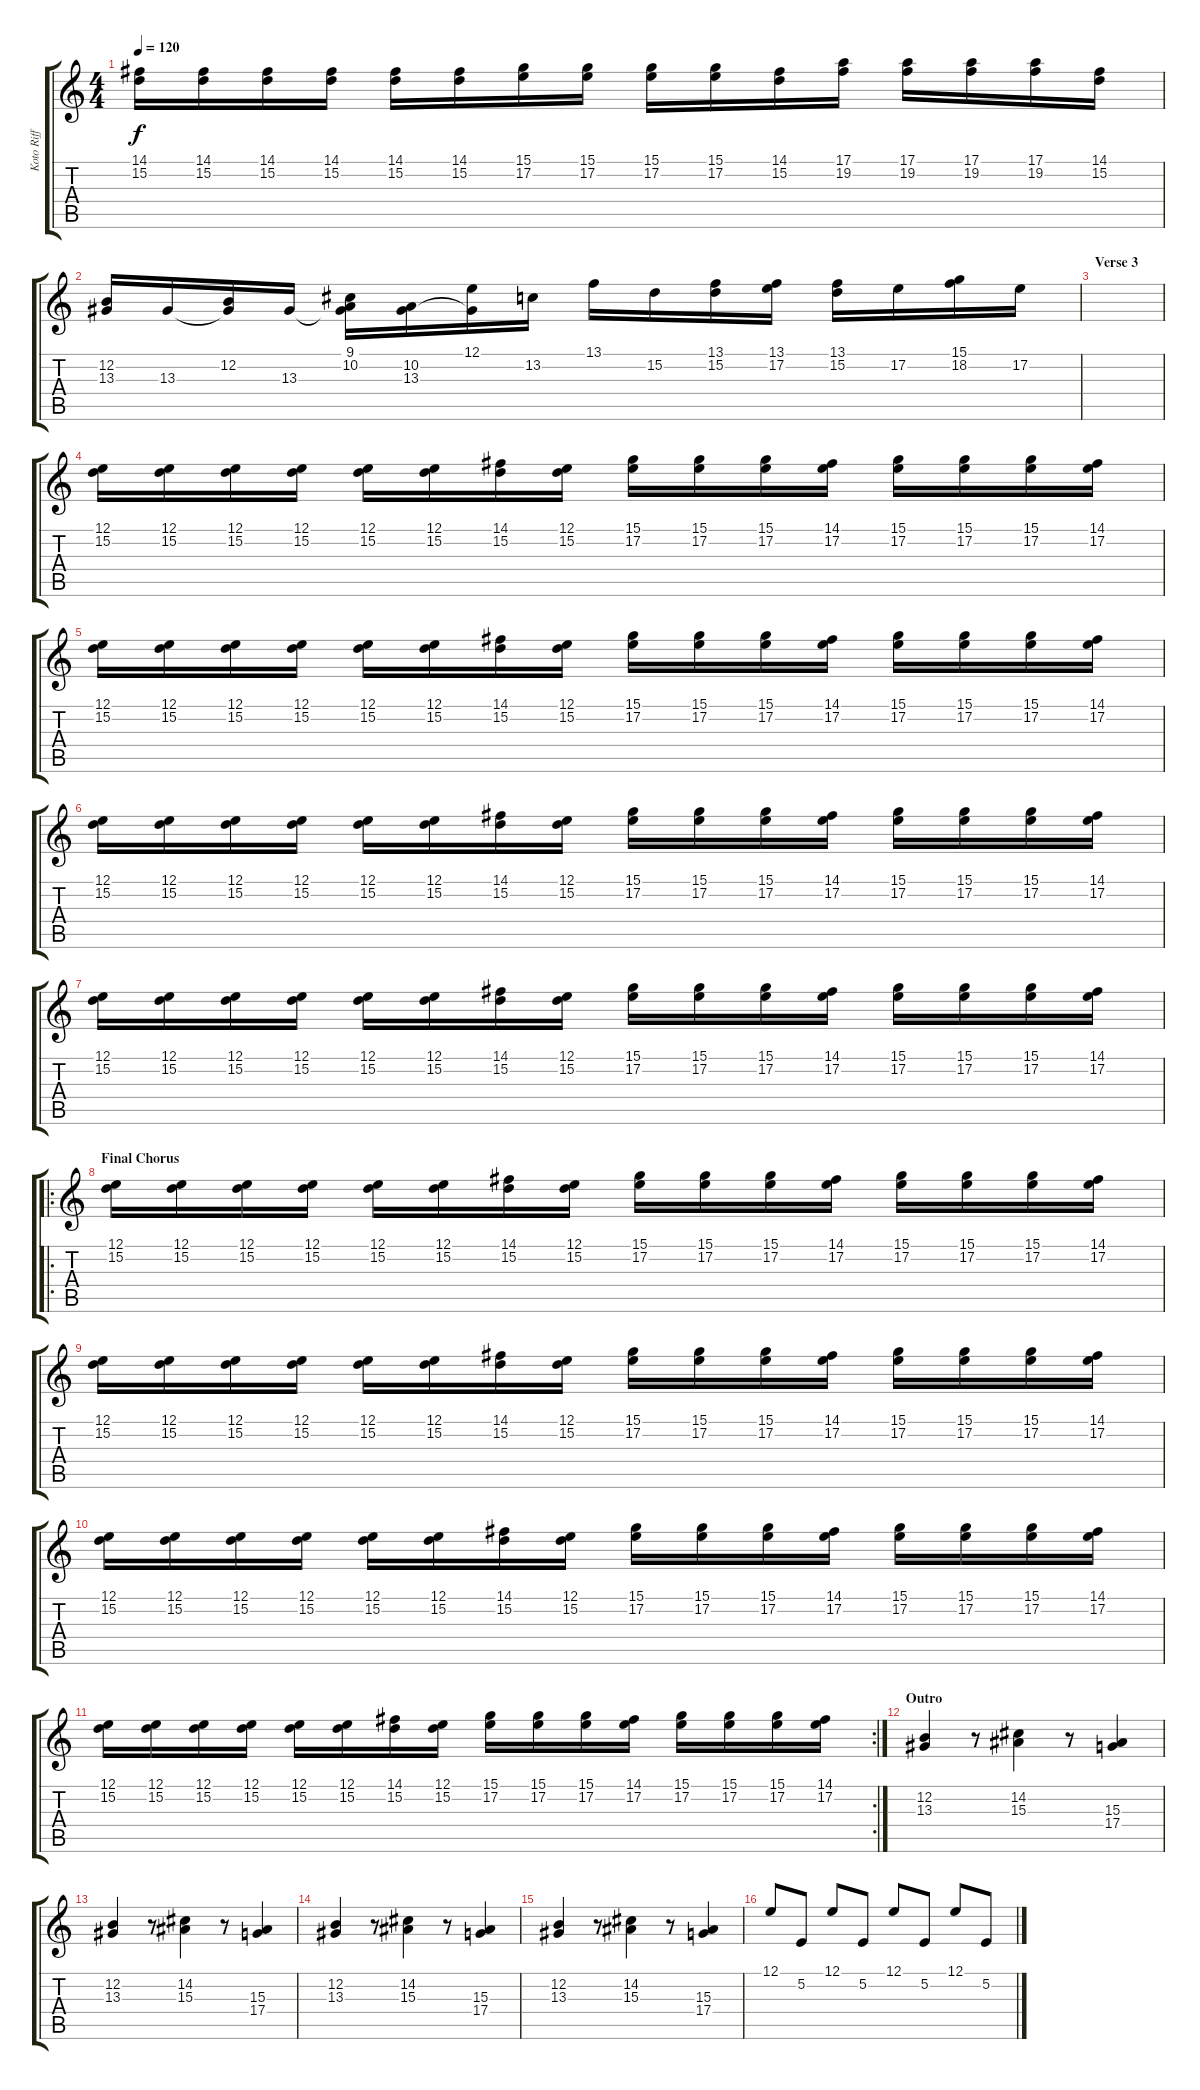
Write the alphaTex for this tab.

\track ("Koto Riff" "Koto Riff") {instrument koto}
\staff {score tabs}
\tuning (E4 B3 G3 D3 A2 E2) {hide}
\ts (4 4)
\tempo 120
\clef g2
\ks c
(14.1 15.2).16{dy f} (14.1 15.2).16 (14.1 15.2).16 (14.1 15.2).16 (14.1 15.2).16 (14.1 15.2).16 (15.1 17.2).16 (15.1 17.2).16 (15.1 17.2).16 (15.1 17.2).16 (14.1 15.2).16 (17.1 19.2).16 (17.1 19.2).16 (17.1 19.2).16 (17.1 19.2).16 (14.1 15.2).16 |
(12.2 13.3).16 13.3.16 (12.2 13.3{t}).16 13.3.16 (9.1 10.2 13.3{t}).16 (10.2 13.3).16 (12.1 13.3{t}).16 13.2.16 13.1.16 15.2.16 (13.1 15.2).16 (13.1 17.2).16 (13.1 15.2).16 17.2.16 (15.1 18.2).16 17.2.16 |
\section ("" "Verse 3")
|
(12.1 15.2).16 (12.1 15.2).16 (12.1 15.2).16 (12.1 15.2).16 (12.1 15.2).16 (12.1 15.2).16 (14.1 15.2).16 (12.1 15.2).16 (15.1 17.2).16 (15.1 17.2).16 (15.1 17.2).16 (14.1 17.2).16 (15.1 17.2).16 (15.1 17.2).16 (15.1 17.2).16 (14.1 17.2).16 |
(12.1 15.2).16 (12.1 15.2).16 (12.1 15.2).16 (12.1 15.2).16 (12.1 15.2).16 (12.1 15.2).16 (14.1 15.2).16 (12.1 15.2).16 (15.1 17.2).16 (15.1 17.2).16 (15.1 17.2).16 (14.1 17.2).16 (15.1 17.2).16 (15.1 17.2).16 (15.1 17.2).16 (14.1 17.2).16 |
(12.1 15.2).16 (12.1 15.2).16 (12.1 15.2).16 (12.1 15.2).16 (12.1 15.2).16 (12.1 15.2).16 (14.1 15.2).16 (12.1 15.2).16 (15.1 17.2).16 (15.1 17.2).16 (15.1 17.2).16 (14.1 17.2).16 (15.1 17.2).16 (15.1 17.2).16 (15.1 17.2).16 (14.1 17.2).16 |
(12.1 15.2).16 (12.1 15.2).16 (12.1 15.2).16 (12.1 15.2).16 (12.1 15.2).16 (12.1 15.2).16 (14.1 15.2).16 (12.1 15.2).16 (15.1 17.2).16 (15.1 17.2).16 (15.1 17.2).16 (14.1 17.2).16 (15.1 17.2).16 (15.1 17.2).16 (15.1 17.2).16 (14.1 17.2).16 |
\ro
\section ("" "Final Chorus")
(12.1 15.2).16 (12.1 15.2).16 (12.1 15.2).16 (12.1 15.2).16 (12.1 15.2).16 (12.1 15.2).16 (14.1 15.2).16 (12.1 15.2).16 (15.1 17.2).16 (15.1 17.2).16 (15.1 17.2).16 (14.1 17.2).16 (15.1 17.2).16 (15.1 17.2).16 (15.1 17.2).16 (14.1 17.2).16 |
(12.1 15.2).16 (12.1 15.2).16 (12.1 15.2).16 (12.1 15.2).16 (12.1 15.2).16 (12.1 15.2).16 (14.1 15.2).16 (12.1 15.2).16 (15.1 17.2).16 (15.1 17.2).16 (15.1 17.2).16 (14.1 17.2).16 (15.1 17.2).16 (15.1 17.2).16 (15.1 17.2).16 (14.1 17.2).16 |
(12.1 15.2).16 (12.1 15.2).16 (12.1 15.2).16 (12.1 15.2).16 (12.1 15.2).16 (12.1 15.2).16 (14.1 15.2).16 (12.1 15.2).16 (15.1 17.2).16 (15.1 17.2).16 (15.1 17.2).16 (14.1 17.2).16 (15.1 17.2).16 (15.1 17.2).16 (15.1 17.2).16 (14.1 17.2).16 |
\rc 2
(12.1 15.2).16 (12.1 15.2).16 (12.1 15.2).16 (12.1 15.2).16 (12.1 15.2).16 (12.1 15.2).16 (14.1 15.2).16 (12.1 15.2).16 (15.1 17.2).16 (15.1 17.2).16 (15.1 17.2).16 (14.1 17.2).16 (15.1 17.2).16 (15.1 17.2).16 (15.1 17.2).16 (14.1 17.2).16 |
\section ("" "Outro")
(12.2 13.3).4 r.8 (14.2 15.3).4 r.8 (15.3 17.4).4 |
(12.2 13.3).4 r.8 (14.2 15.3).4 r.8 (15.3 17.4).4 |
(12.2 13.3).4 r.8 (14.2 15.3).4 r.8 (15.3 17.4).4 |
(12.2 13.3).4 r.8 (14.2 15.3).4 r.8 (15.3 17.4).4 |
12.1.8 5.2.8 12.1.8 5.2.8 12.1.8 5.2.8 12.1.8 5.2.8
